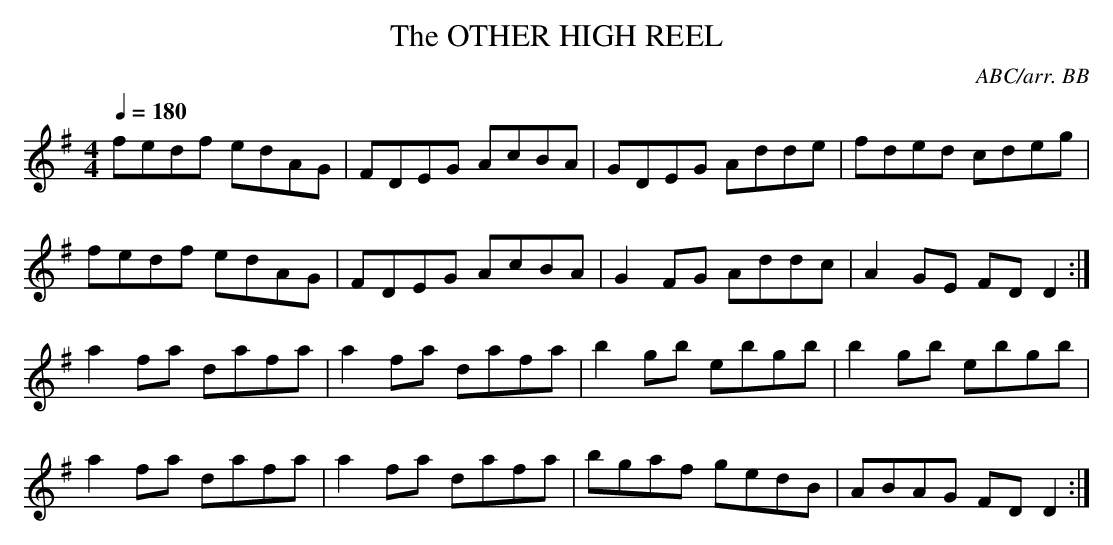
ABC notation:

X:1
T:OTHER HIGH REEL, The
C:ABC/arr. BB
L:1/8
M:4/4
Q:1/4=180
K:Dmix
fedf edAG|FDEG AcBA|GDEG Adde|fded cdeg|
fedf edAG|FDEG AcBA|G2 FG Addc|A2 GE FD D2:|
a2 fa dafa|a2 fa dafa|b2 gb ebgb|b2 gb ebgb|
a2 fa dafa|a2 fa dafa|bgaf gedB|ABAG FD D2:|
